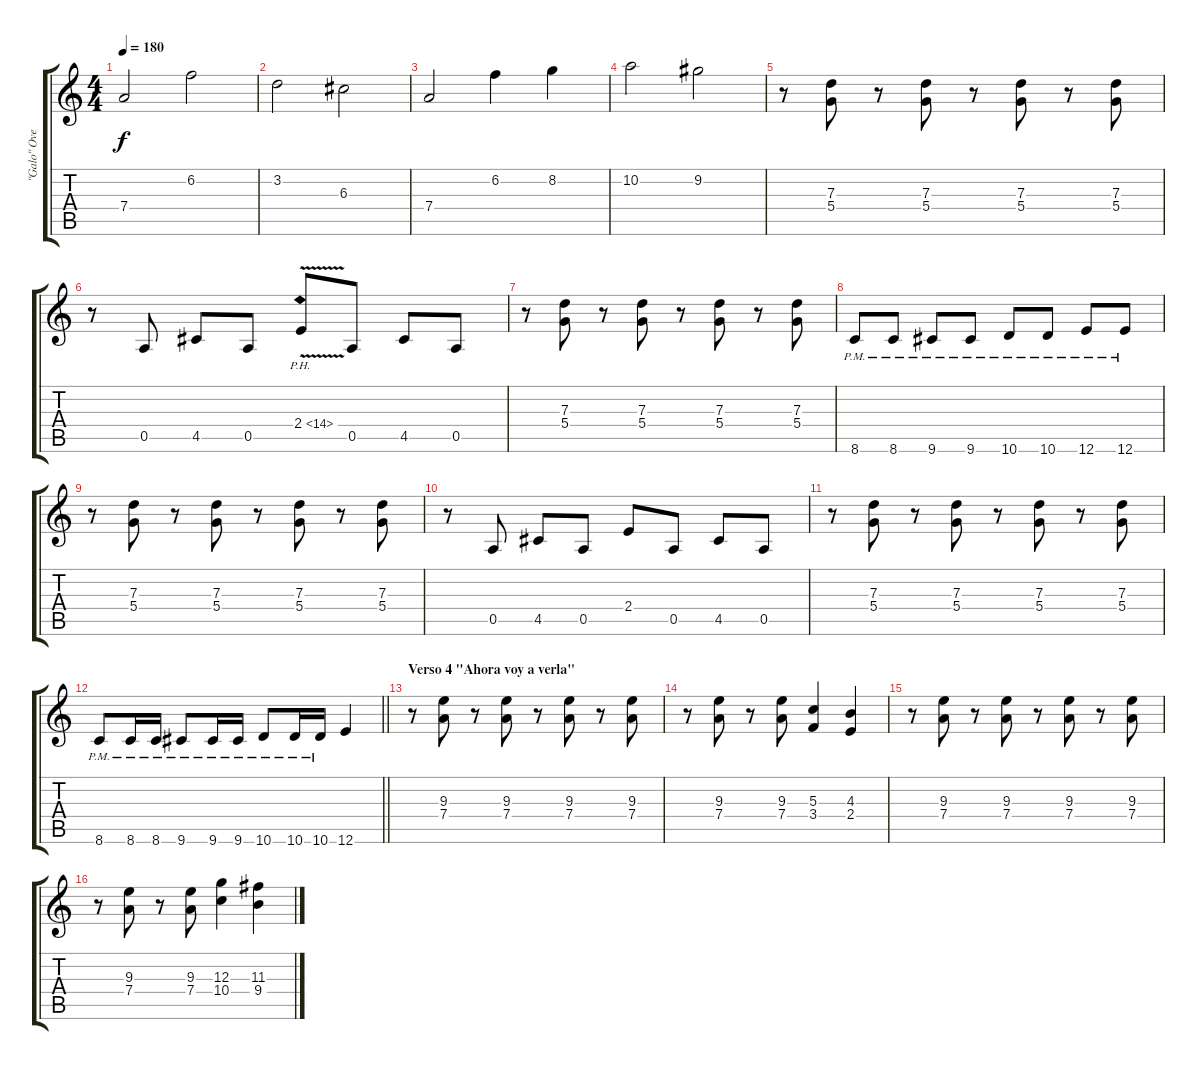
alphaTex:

\track ("\"Galo\" Overdubs" "\"Galo\" Ove") {instrument overdrivenguitar}
\staff {score tabs}
\tuning (E4 B3 G3 D3 A2 E2) {hide}
\ts (4 4)
\tempo 180
\clef g2
\ks c
7.4.2{dy f} 6.2.2 |
3.2.2 6.3.2 |
7.4.2 6.2.4 8.2.4 |
10.2.2 9.2.2 |
r.8{instrument overdrivenguitar} (7.3 5.4).8 r.8 (7.3 5.4).8 r.8 (7.3 5.4).8 r.8 (7.3 5.4).8 |
r.8 0.5.8 4.5.8 0.5.8 2.4{ph 12 v}.8 0.5.8 4.5.8 0.5.8 |
r.8 (7.3 5.4).8 r.8 (7.3 5.4).8 r.8 (7.3 5.4).8 r.8 (7.3 5.4).8 |
8.6{pm}.8 8.6{pm}.8 9.6{pm}.8 9.6{pm}.8 10.6{pm}.8 10.6{pm}.8 12.6{pm}.8 12.6{pm}.8 |
r.8 (7.3 5.4).8 r.8 (7.3 5.4).8 r.8 (7.3 5.4).8 r.8 (7.3 5.4).8 |
r.8 0.5.8 4.5.8 0.5.8 2.4.8 0.5.8 4.5.8 0.5.8 |
r.8 (7.3 5.4).8 r.8 (7.3 5.4).8 r.8 (7.3 5.4).8 r.8 (7.3 5.4).8 |
\barLineRight lightlight
8.6{pm}.8 8.6{pm}.16 8.6{pm}.16 9.6{pm}.8 9.6{pm}.16 9.6{pm}.16 10.6{pm}.8 10.6{pm}.16 10.6{pm}.16 12.6.4 |
\section ("" "Verso 4 \"Ahora voy a verla\"")
r.8 (9.3 7.4).8 r.8 (9.3 7.4).8 r.8 (9.3 7.4).8 r.8 (9.3 7.4).8 |
r.8 (9.3 7.4).8 r.8 (9.3 7.4).8 (5.3 3.4).4 (4.3 2.4).4 |
r.8 (9.3 7.4).8 r.8 (9.3 7.4).8 r.8 (9.3 7.4).8 r.8 (9.3 7.4).8 |
r.8 (9.3 7.4).8 r.8 (9.3 7.4).8 (12.3 10.4).4 (11.3 9.4).4
